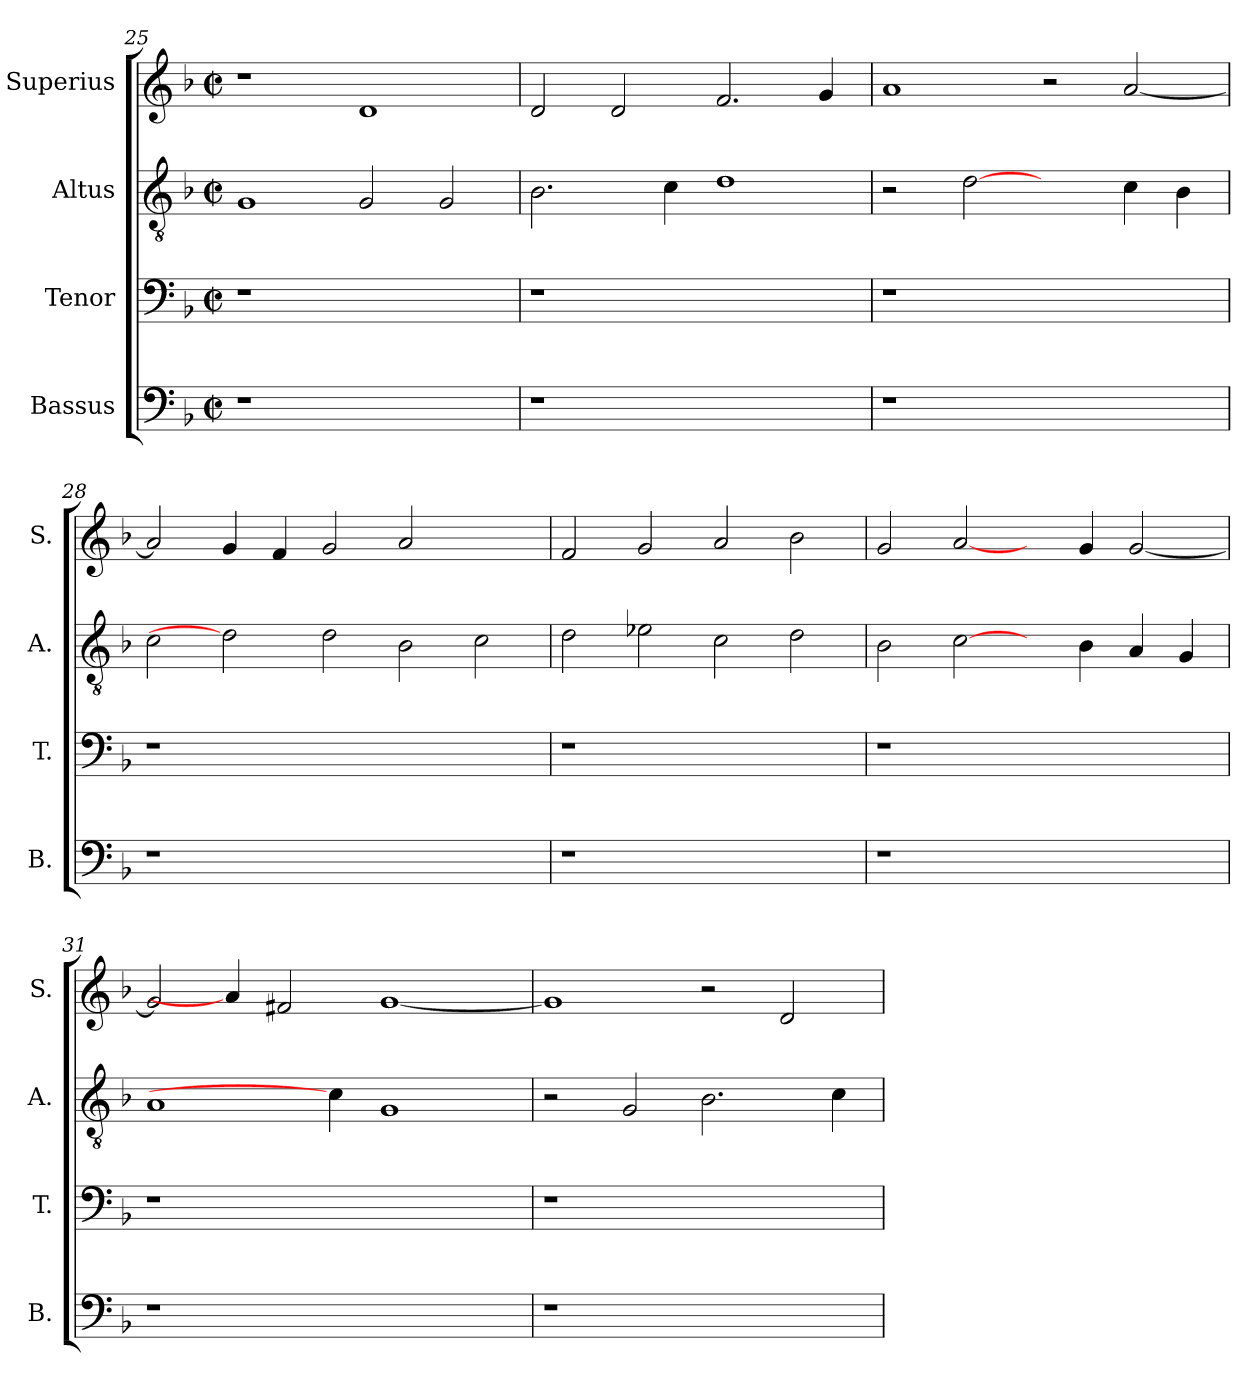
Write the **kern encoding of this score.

**kern	**kern	**kern	**kern
*part4	*part3	*part2	*part1
*staff4	*staff3	*staff2	*staff1
*I"Bassus	*I"Tenor	*I"Altus	*I"Superius
*I'B.	*I'T.	*I'A.	*I'S.
!!LO:PB:g=z
*clefF4	*clefF4	*clefGv2	*clefG2
*	*	*ITrd7c12	*
*k[b-]	*k[b-]	*k[b-]	*k[b-]
*F:	*F:	*F:	*F:
*M2/2	*M2/2	*M2/2	*M2/2
*met(c|)	*met(c|)	*met(c|)	*met(c|)
=25	=25	=25	=25
!LO:N:vis=1	!LO:N:vis=1	!	!
1r	1r	1GGi	1r
1ryy	1ryy	2GGi/	1di
.	.	2GGi/	.
=26	=26	=26	=26
!LO:N:vis=1	!LO:N:vis=1	!	!
1r	1r	2.BB-i\	2di/
.	.	.	2di/
.	.	4Ci\	.
1ryy	1ryy	1Di	2.fi/
.	.	.	4gi/
=27	=27	=27	=27
!LO:N:vis=1	!LO:N:vis=1	!	!
1r	1r	2r	1ai
.	.	[2Di	.
1ryy	1ryy	2ryy	2r
.	.	4Ci\	[<2ai/
.	.	4BB-i\	.
=28	=28	=28	=28
!LO:N:vis=1	!LO:N:vis=1	!	!
1r	1r	2Ci\	2ai/]
.	.	2Di]	4gi/
.	.	.	4fi/
1.ryy	1.ryy	2Di\	2gi/
.	.	2BB-i\	2ai/
.	.	2Ci\	2ryy
=29	=29	=29	=29
!LO:N:vis=1	!LO:N:vis=1	!	!
1r	1r	2Di\	2fi/
.	.	2E-Xi\	2gi/
1ryy	1ryy	2Ci\	2ai/
.	.	2Di\	2b-i\
!!LO:LB:g=z
=30	=30	=30	=30
!LO:N:vis=1	!LO:N:vis=1	!	!
1r	1r	2BB-i\	2gi/
.	.	[2Ci\	[2ai/
1ryy	1ryy	4ryy	4ryy
.	.	4BB-i\	4gi/
.	.	4AAi/	[<2gi/
.	.	4GGi/	.
=31	=31	=31	=31
!LO:N:vis=1	!LO:N:vis=1	!	!
1r	1r	1AAi	2gi/]
.	.	.	4ai/]
.	.	.	2f#Xi/
1ryy	1ryy	4Ci\]	.
.	.	1GGi	[<1gi
4ryy	4ryy	.	.
=32	=32	=32	=32
!LO:N:vis=1	!LO:N:vis=1	!	!
1r	1r	2r	1gi]
.	.	2GGi/	.
1ryy	1ryy	2.BB-i\	2r
.	.	.	2di/
.	.	4Ci\	.
=	=	=	=
*-	*-	*-	*-
